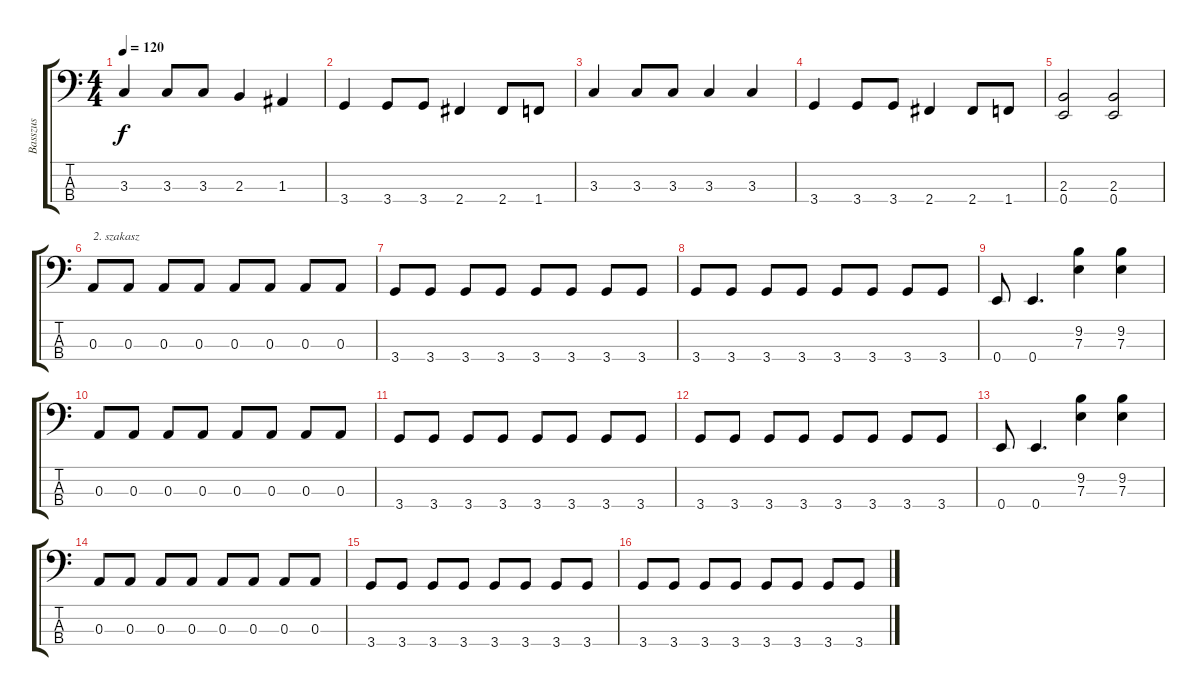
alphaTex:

\track ("Basszus" "Basszus") {instrument electricbassfinger}
\staff {score tabs}
\tuning (G2 D2 A1 E1) {hide}
\ts (4 4)
\tempo 120
\clef f4
\ks c
3.3.4{dy f} 3.3.8 3.3.8 2.3.4 1.3.4 |
3.4.4 3.4.8 3.4.8 2.4.4 2.4.8 1.4.8 |
3.3.4 3.3.8 3.3.8 3.3.4 3.3.4 |
3.4.4 3.4.8 3.4.8 2.4.4 2.4.8 1.4.8 |
(2.3 0.4).2 (2.3 0.4).2 |
0.3.8{txt "2. szakasz"} 0.3.8 0.3.8 0.3.8 0.3.8 0.3.8 0.3.8 0.3.8 |
3.4.8 3.4.8 3.4.8 3.4.8 3.4.8 3.4.8 3.4.8 3.4.8 |
3.4.8 3.4.8 3.4.8 3.4.8 3.4.8 3.4.8 3.4.8 3.4.8 |
0.4.8 0.4.4{d} (9.2 7.3).4 (9.2 7.3).4 |
0.3.8 0.3.8 0.3.8 0.3.8 0.3.8 0.3.8 0.3.8 0.3.8 |
3.4.8 3.4.8 3.4.8 3.4.8 3.4.8 3.4.8 3.4.8 3.4.8 |
3.4.8 3.4.8 3.4.8 3.4.8 3.4.8 3.4.8 3.4.8 3.4.8 |
0.4.8 0.4.4{d} (9.2 7.3).4 (9.2 7.3).4 |
0.3.8 0.3.8 0.3.8 0.3.8 0.3.8 0.3.8 0.3.8 0.3.8 |
3.4.8 3.4.8 3.4.8 3.4.8 3.4.8 3.4.8 3.4.8 3.4.8 |
3.4.8 3.4.8 3.4.8 3.4.8 3.4.8 3.4.8 3.4.8 3.4.8
